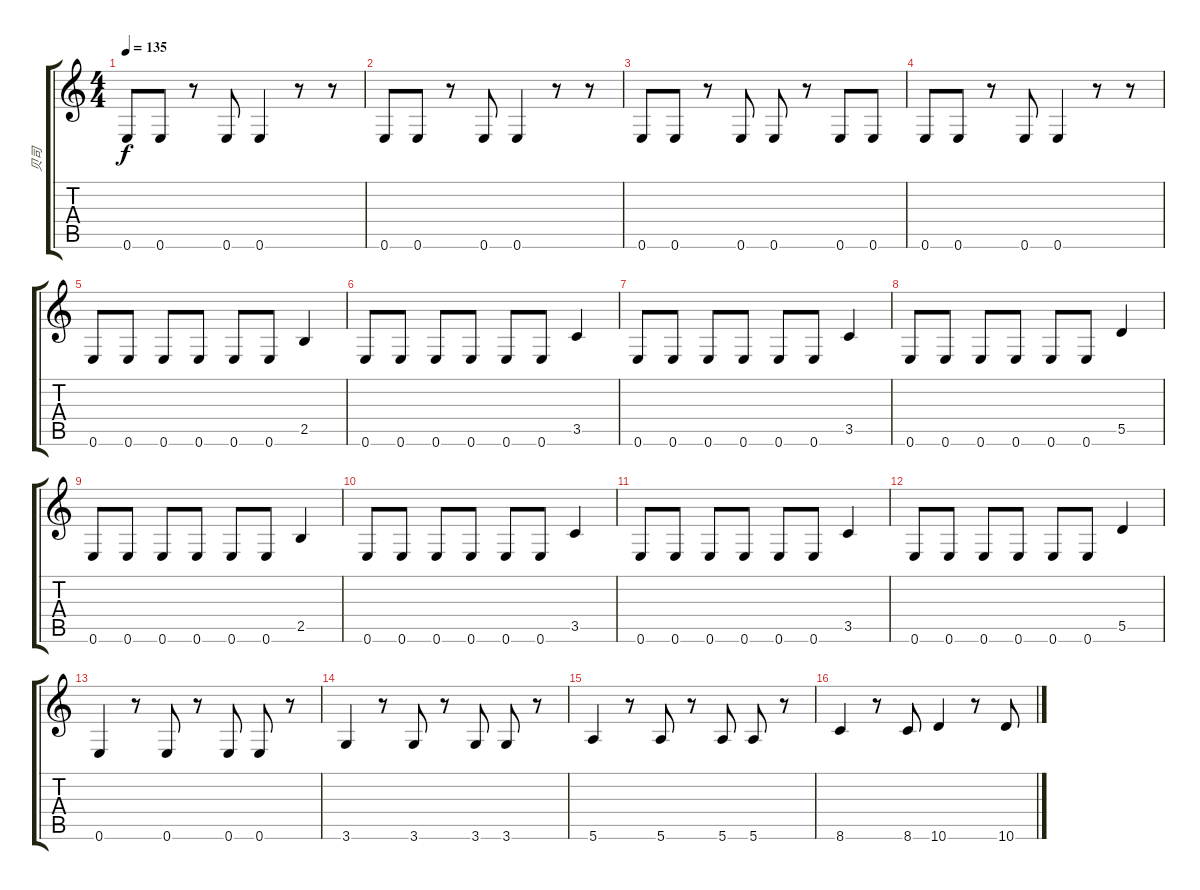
\track ("贝司" "贝司") {instrument electricbasspick}
\staff {score tabs}
\tuning (E4 B3 G3 D3 A2 E2) {hide}
\ts (4 4)
\tempo 135
\clef g2
\ks c
0.6.8{dy f} 0.6.8 r.8 0.6.8 0.6.4 r.8 r.8 |
0.6.8 0.6.8 r.8 0.6.8 0.6.4 r.8 r.8 |
0.6.8 0.6.8 r.8 0.6.8 0.6.8 r.8 0.6.8 0.6.8 |
0.6.8 0.6.8 r.8 0.6.8 0.6.4 r.8 r.8 |
0.6.8 0.6.8 0.6.8 0.6.8 0.6.8 0.6.8 2.5.4 |
0.6.8 0.6.8 0.6.8 0.6.8 0.6.8 0.6.8 3.5.4 |
0.6.8 0.6.8 0.6.8 0.6.8 0.6.8 0.6.8 3.5.4 |
0.6.8 0.6.8 0.6.8 0.6.8 0.6.8 0.6.8 5.5.4 |
0.6.8 0.6.8 0.6.8 0.6.8 0.6.8 0.6.8 2.5.4 |
0.6.8 0.6.8 0.6.8 0.6.8 0.6.8 0.6.8 3.5.4 |
0.6.8 0.6.8 0.6.8 0.6.8 0.6.8 0.6.8 3.5.4 |
0.6.8 0.6.8 0.6.8 0.6.8 0.6.8{txt ""} 0.6.8 5.5.4 |
0.6.4 r.8 0.6.8 r.8 0.6.8 0.6.8 r.8 |
3.6.4 r.8 3.6.8 r.8 3.6.8 3.6.8 r.8 |
5.6.4 r.8 5.6.8 r.8 5.6.8 5.6.8 r.8 |
8.6.4 r.8 8.6.8 10.6.4 r.8 10.6.8
